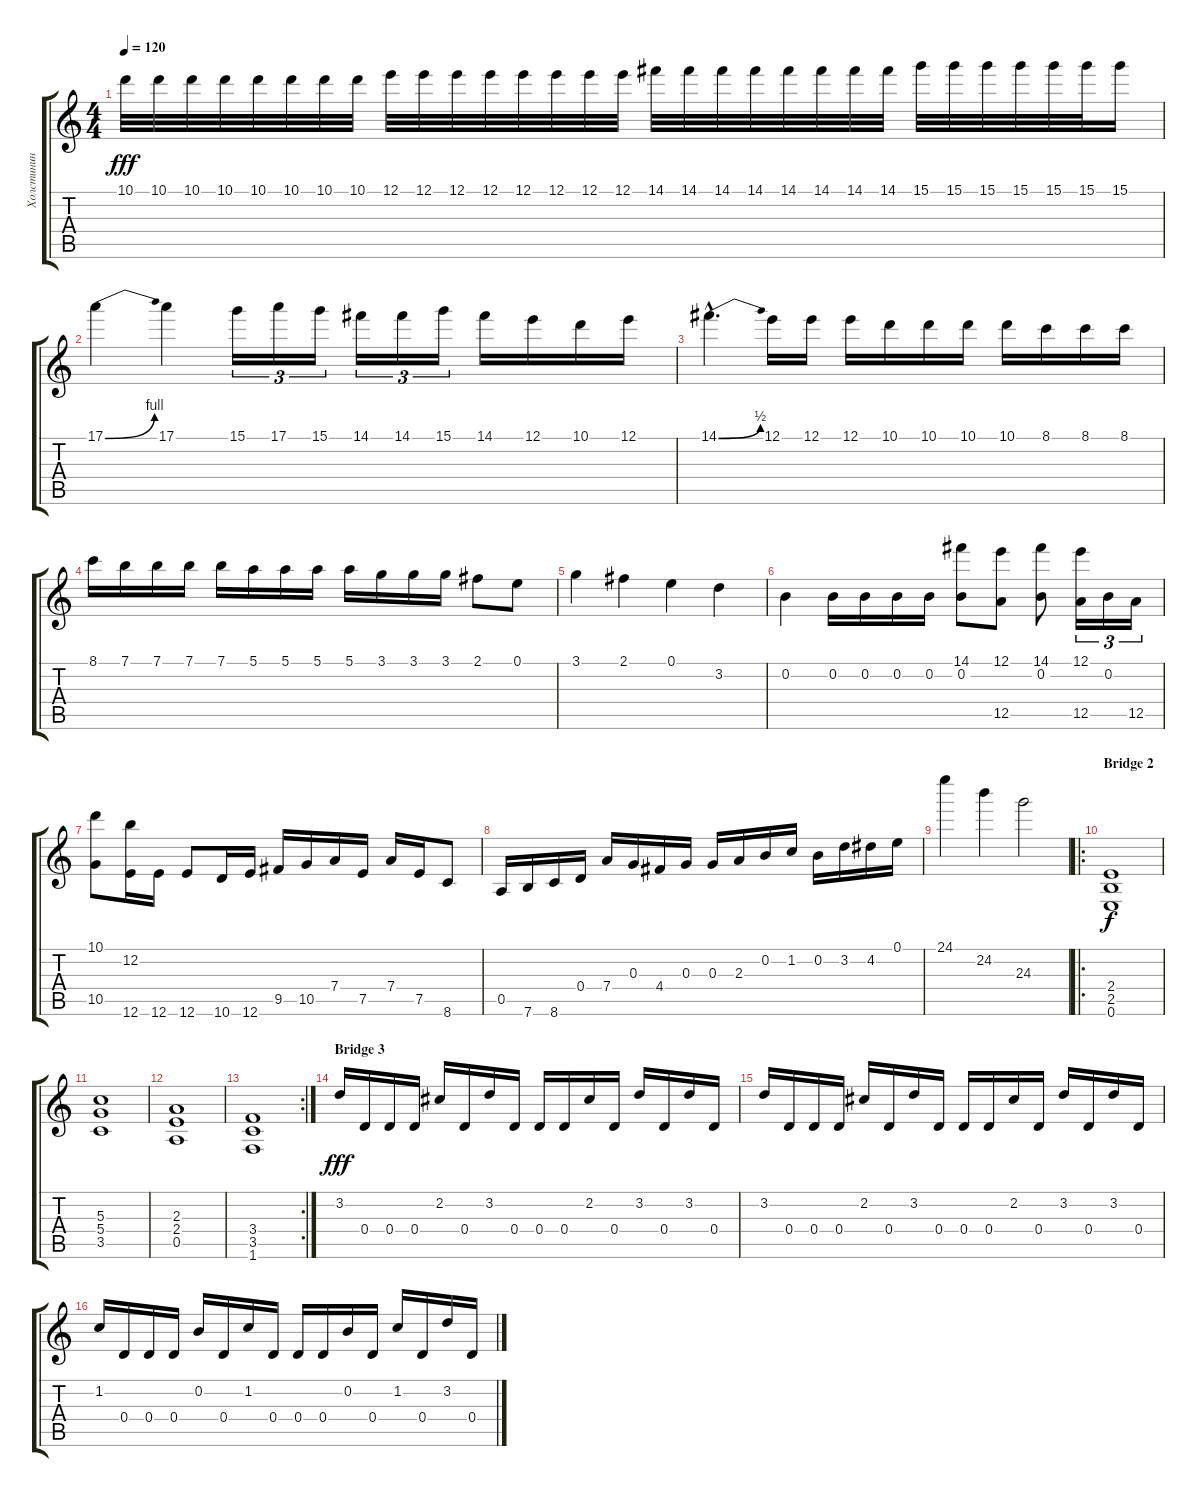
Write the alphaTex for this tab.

\track ("Холстинин" "Холстинин") {instrument overdrivenguitar}
\staff {score tabs}
\tuning (E4 B3 G3 D3 A2 E2) {hide}
\ts (4 4)
\tempo 120
\clef g2
\ks c
10.1.32{dy fff} 10.1.32 10.1.32 10.1.32 10.1.32 10.1.32 10.1.32 10.1.32 12.1.32 12.1.32 12.1.32 12.1.32 12.1.32 12.1.32 12.1.32 12.1.32 14.1.32 14.1.32 14.1.32 14.1.32 14.1.32 14.1.32 14.1.32 14.1.32 15.1.32 15.1.32 15.1.32 15.1.32 15.1.32 15.1.32 15.1.16 |
17.1{be (bend 0 0 60 4)}.4 17.1.4 15.1.16{tu (3 2)} 17.1.16{tu (3 2)} 15.1.16{tu (3 2)} 14.1.16{tu (3 2)} 14.1.16{tu (3 2)} 15.1.16{tu (3 2)} 14.1.16 12.1.16 10.1.16 12.1.16 |
14.1{be (bend 0 0 60 2) hac}.4{d} 12.1.16 12.1.16 12.1.16 10.1.16 10.1.16 10.1.16 10.1.16 8.1.16 8.1.16 8.1.16 |
8.1.16 7.1.16 7.1.16 7.1.16 7.1.16 5.1.16 5.1.16 5.1.16 5.1.16 3.1.16 3.1.16 3.1.16 2.1.8 0.1.8 |
3.1.4 2.1.4 0.1.4 3.2.4 |
0.2.4 0.2.16 0.2.16 0.2.16 0.2.16 (14.1 0.2).8 (12.1 12.5).8 (14.1 0.2).8 (12.1 12.5).16{tu (3 2)} 0.2.16{tu (3 2)} 12.5.16{tu (3 2)} |
(10.1 10.5).8 (12.2 12.6).16 12.6.16 12.6.8 10.6.16 12.6.16 9.5.16 10.5.16 7.4.16 7.5.16 7.4.16 7.5.16 8.6.8 |
0.5.16 7.6.16 8.6.16 0.4.16 7.4.16 0.3.16 4.4.16 0.3.16 0.3.16 2.3.16 0.2.16 1.2.16 0.2.16 3.2.16 4.2.16 0.1.16 |
24.1.4 24.2.4 24.3.2 |
\ro
\section ("" "Bridge 2")
(2.4 2.5 0.6).1{dy f} |
(5.3 5.4 3.5).1 |
(2.3 2.4 0.5).1 |
\rc 2
(3.4 3.5 1.6).1 |
\section ("" "Bridge 3")
3.2.16{dy fff} 0.4.16 0.4.16 0.4.16 2.2.16 0.4.16 3.2.16 0.4.16 0.4.16 0.4.16 2.2.16 0.4.16 3.2.16 0.4.16 3.2.16 0.4.16 |
3.2.16 0.4.16 0.4.16 0.4.16 2.2.16 0.4.16 3.2.16 0.4.16 0.4.16 0.4.16 2.2.16 0.4.16 3.2.16 0.4.16 3.2.16 0.4.16 |
1.2.16 0.4.16 0.4.16 0.4.16 0.2.16 0.4.16 1.2.16 0.4.16 0.4.16 0.4.16 0.2.16 0.4.16 1.2.16 0.4.16 3.2.16 0.4.16
